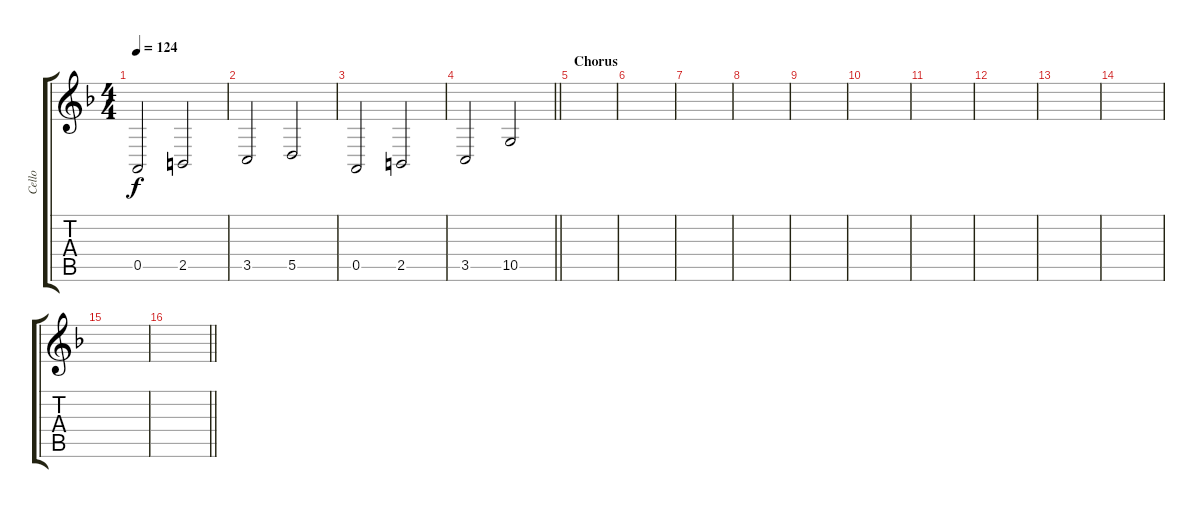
\track ("Cello" "Cello") {instrument cello}
\staff {score tabs}
\tuning (E4 B3 G3 D3 A2 E2) {hide}
\ts (4 4)
\tempo 124
\clef g2
\ks f
0.5.2{dy f} 2.5.2 |
3.5.2 5.5.2 |
0.5.2 2.5.2 |
\barLineRight lightlight
3.5.2 10.5.2 |
\section ("" "Chorus")
|
|
|
|
|
|
|
|
|
|
|
\barLineRight lightlight
